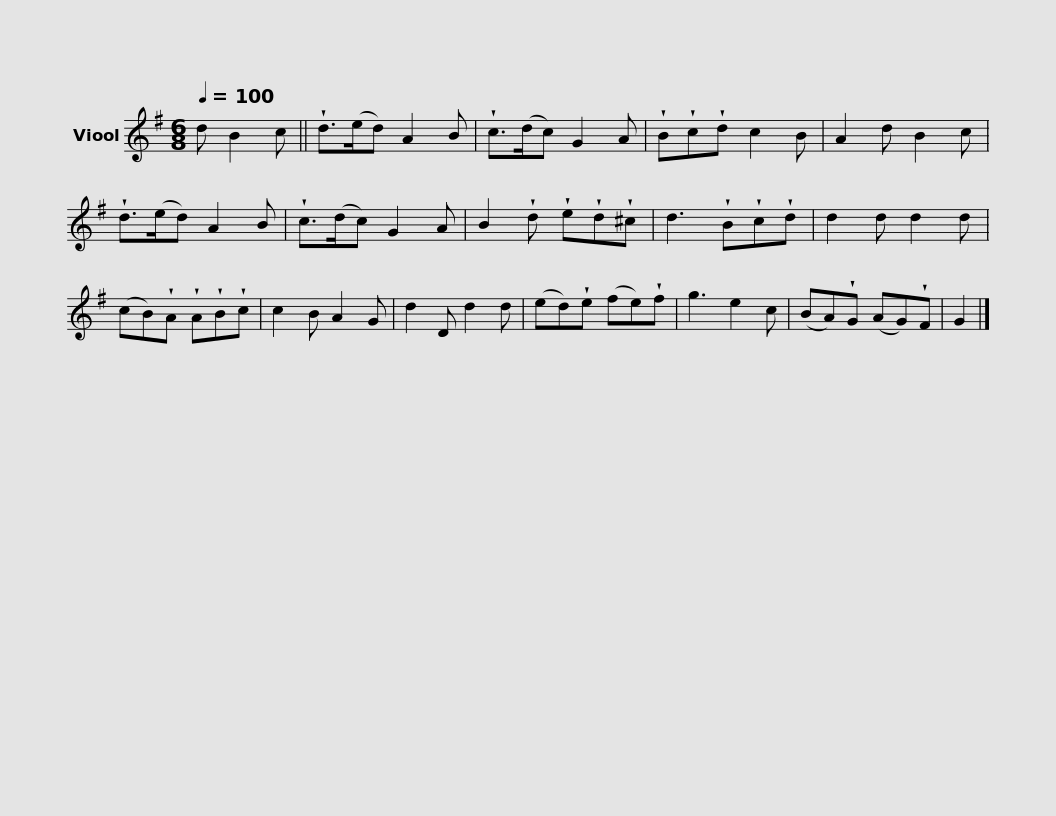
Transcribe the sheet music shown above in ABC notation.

X:1
L:1/8
Q:1/4=100
M:6/8
I:linebreak $
K:G
V:1 treble
V:1
 d B2 c || !wedge!d>(ed) A2 B | !wedge!c>(dc) G2 A | !wedge!B!wedge!c!wedge!d c2 B | A2 d B2 c |$ %5
 !wedge!d>(ed) A2 B | !wedge!c>(dc) G2 A | B2 !wedge!d !wedge!e!wedge!d!wedge!^c | d3 !wedge!B!wedge!c!wedge!d |$ d2 d d2 d | %10
 (cB)!wedge!A !wedge!A!wedge!B!wedge!c | c2 B A2 G | d2 D d2 d |$ (ed)!wedge!e (fe)!wedge!f | g3 e2 c | %15
 (BA)!wedge!G (AG)!wedge!F | G2 |] %17
